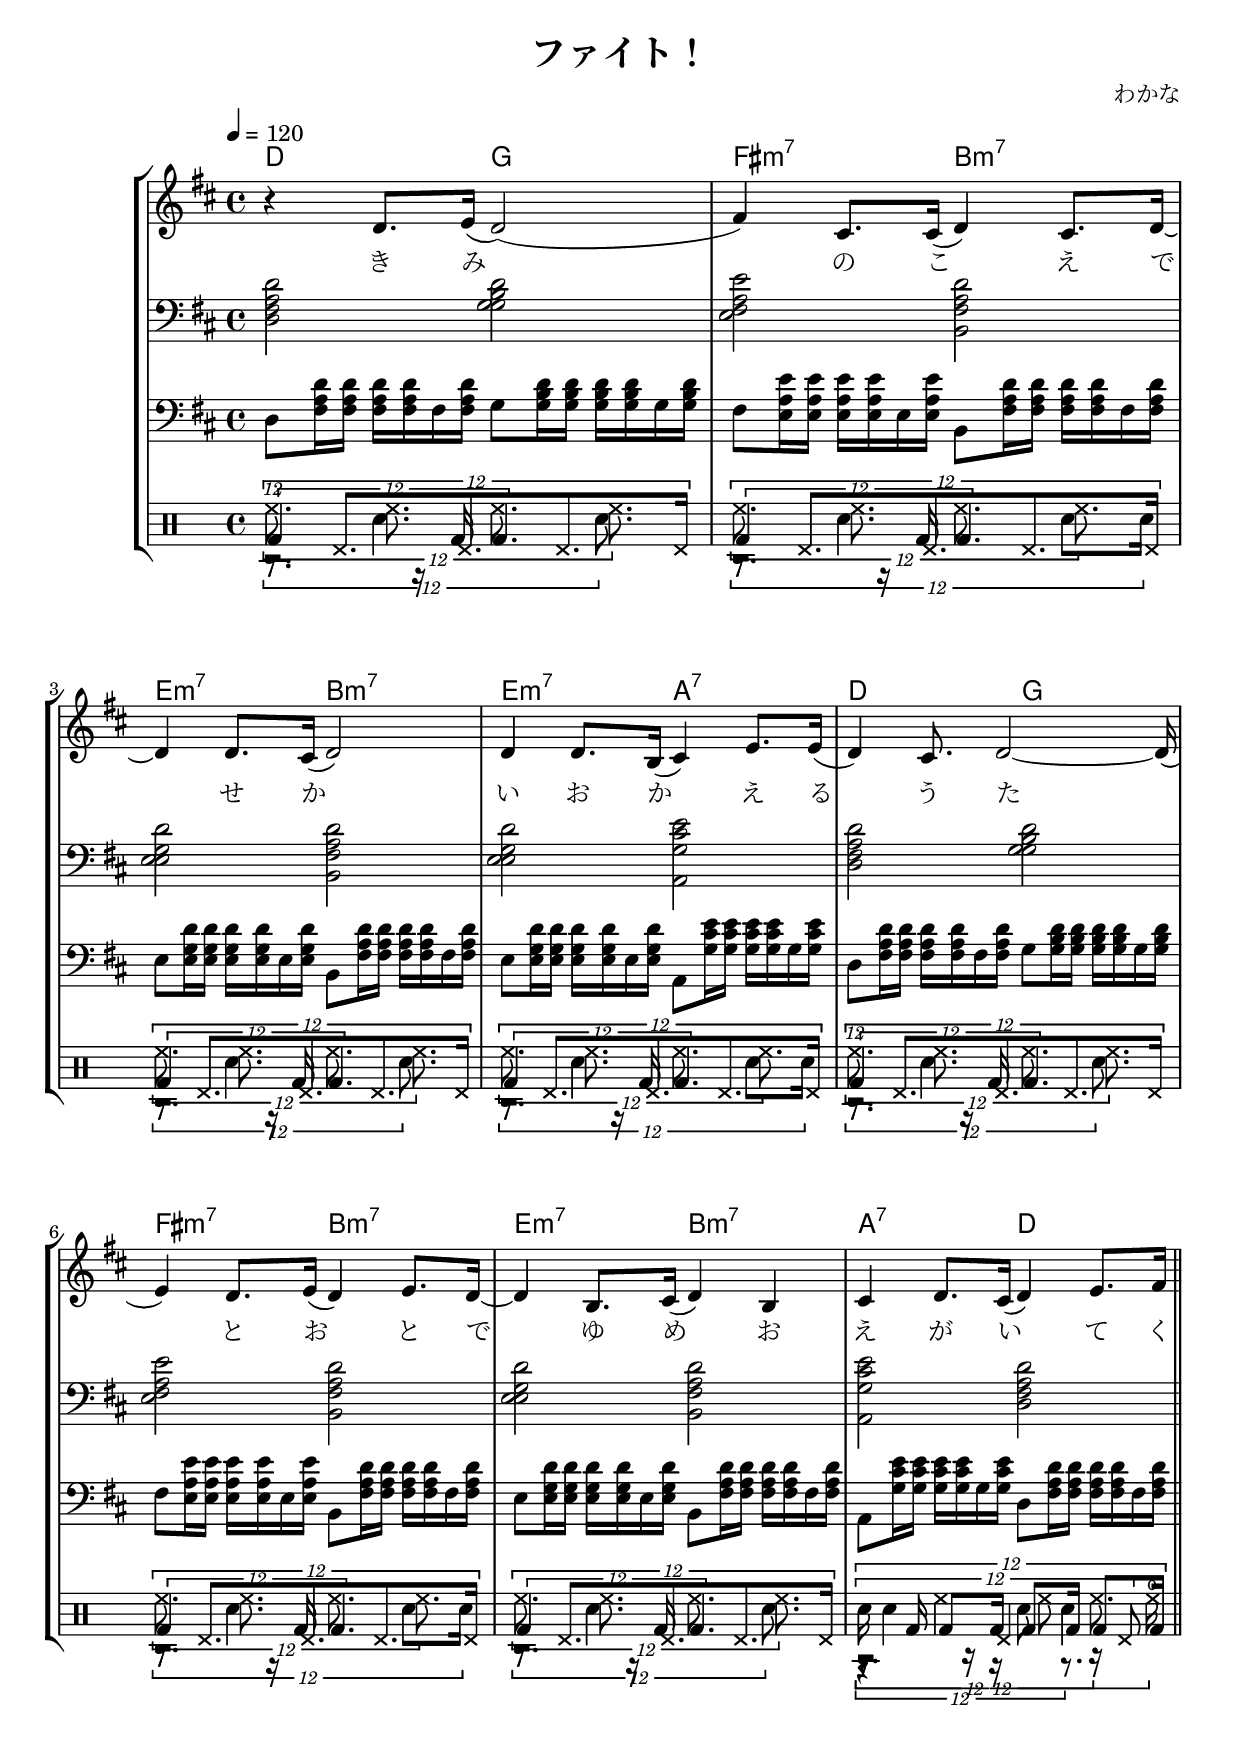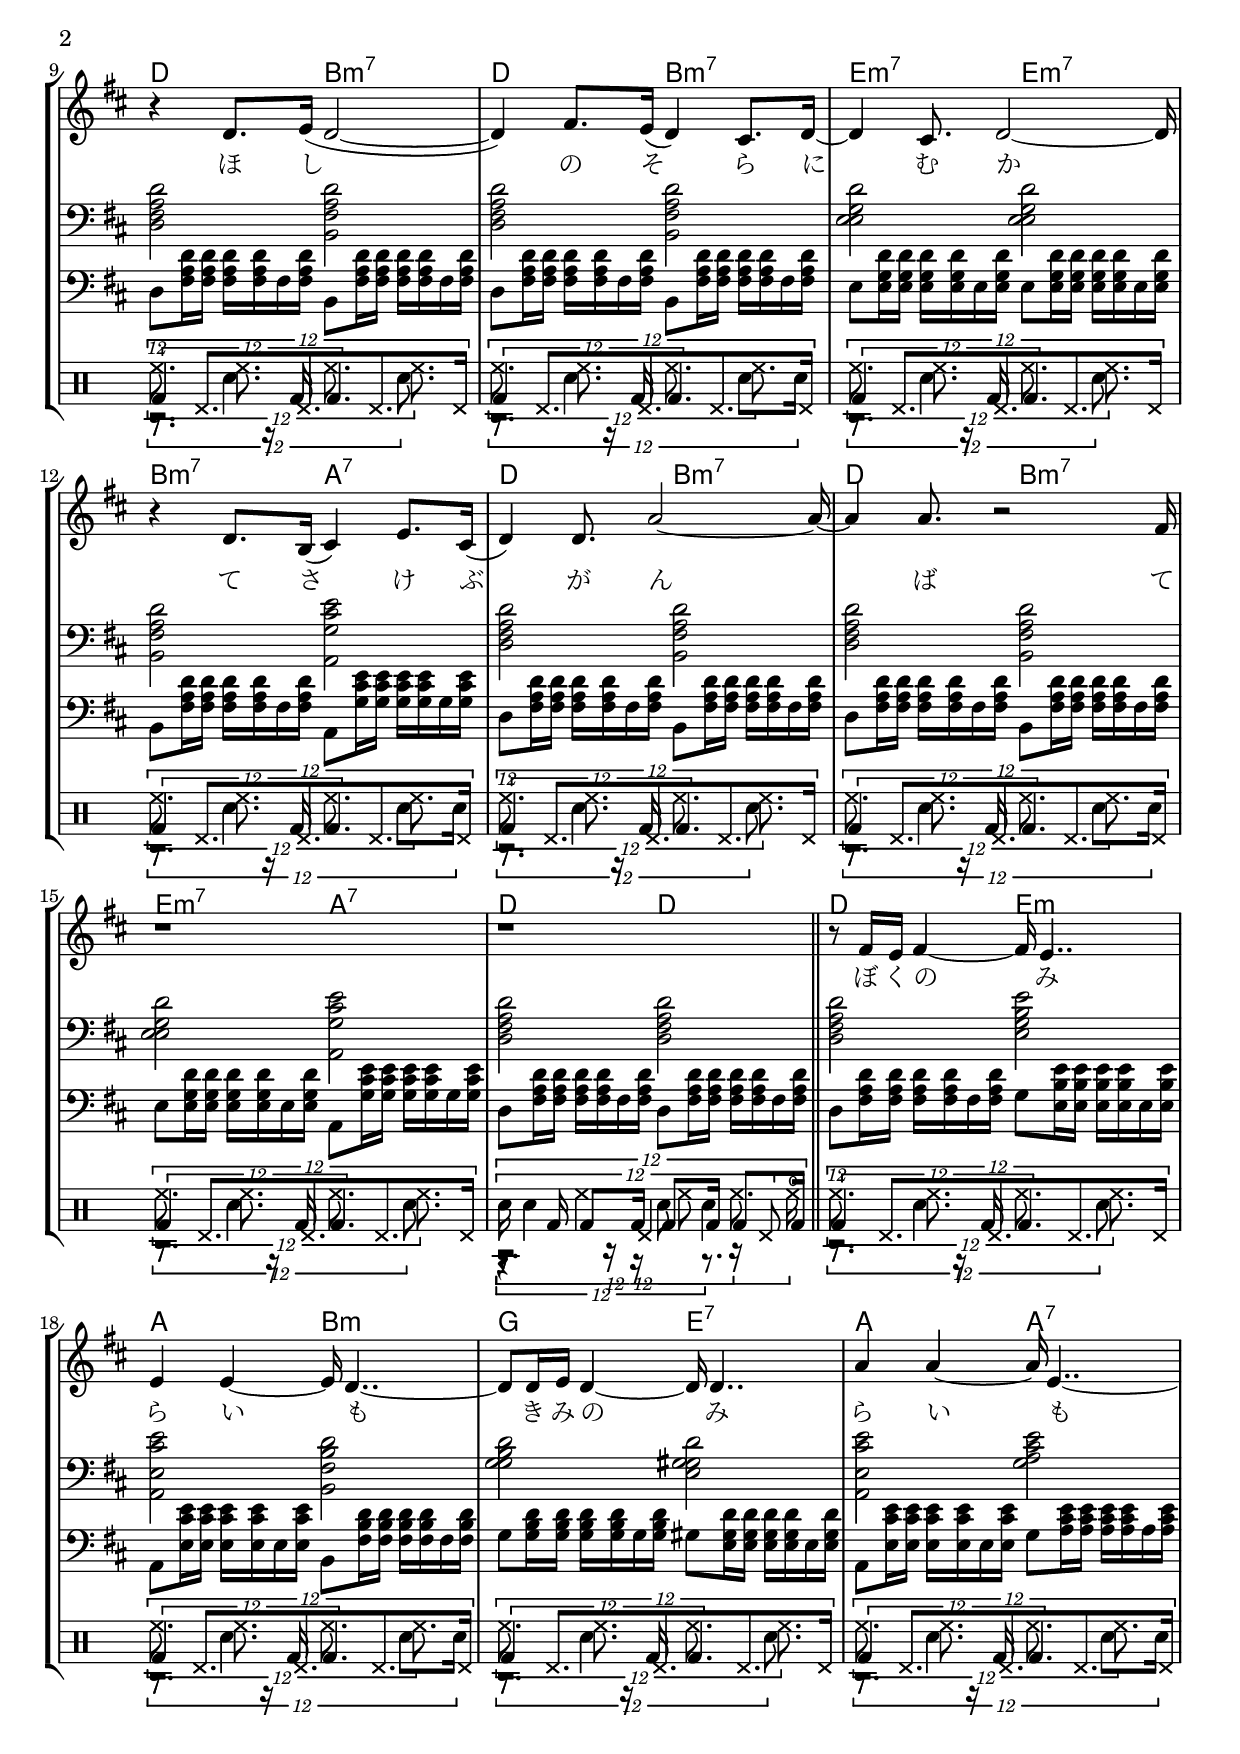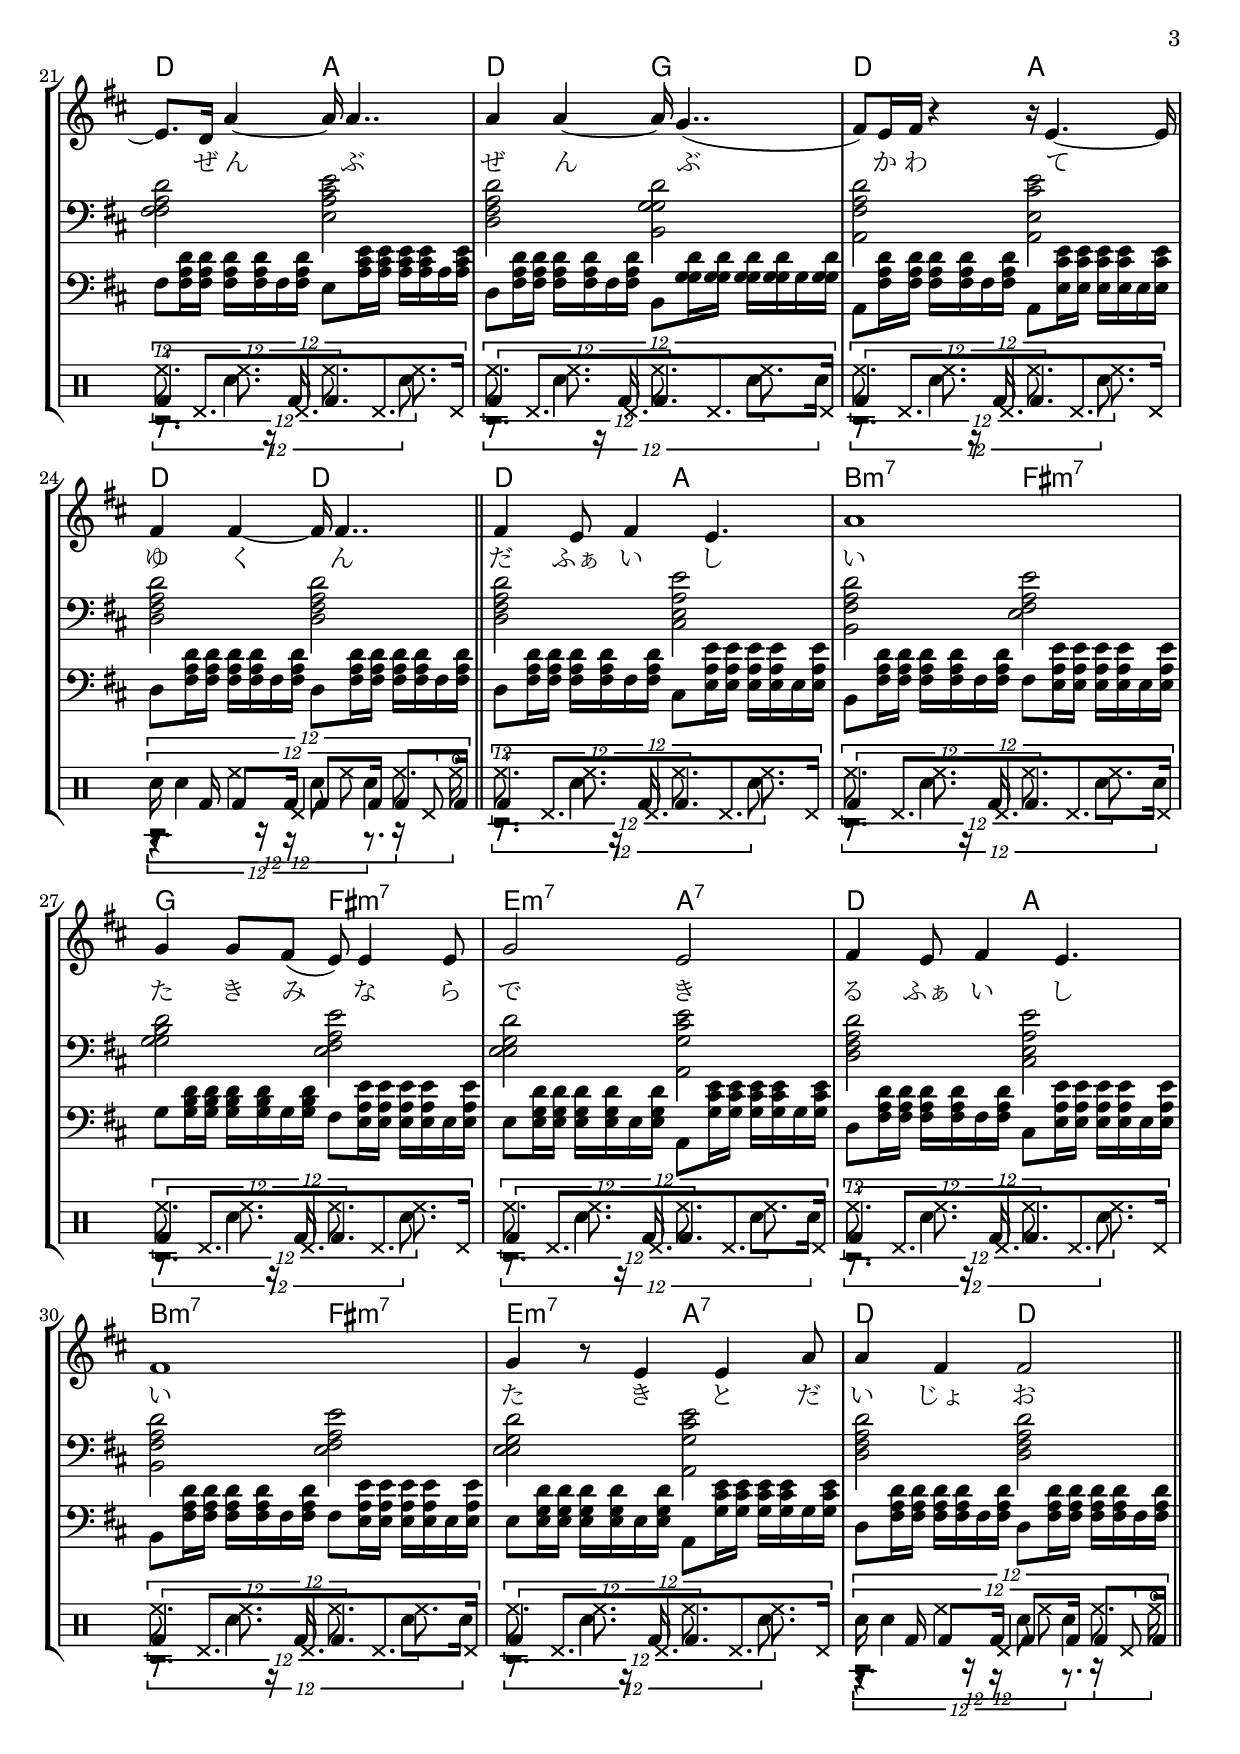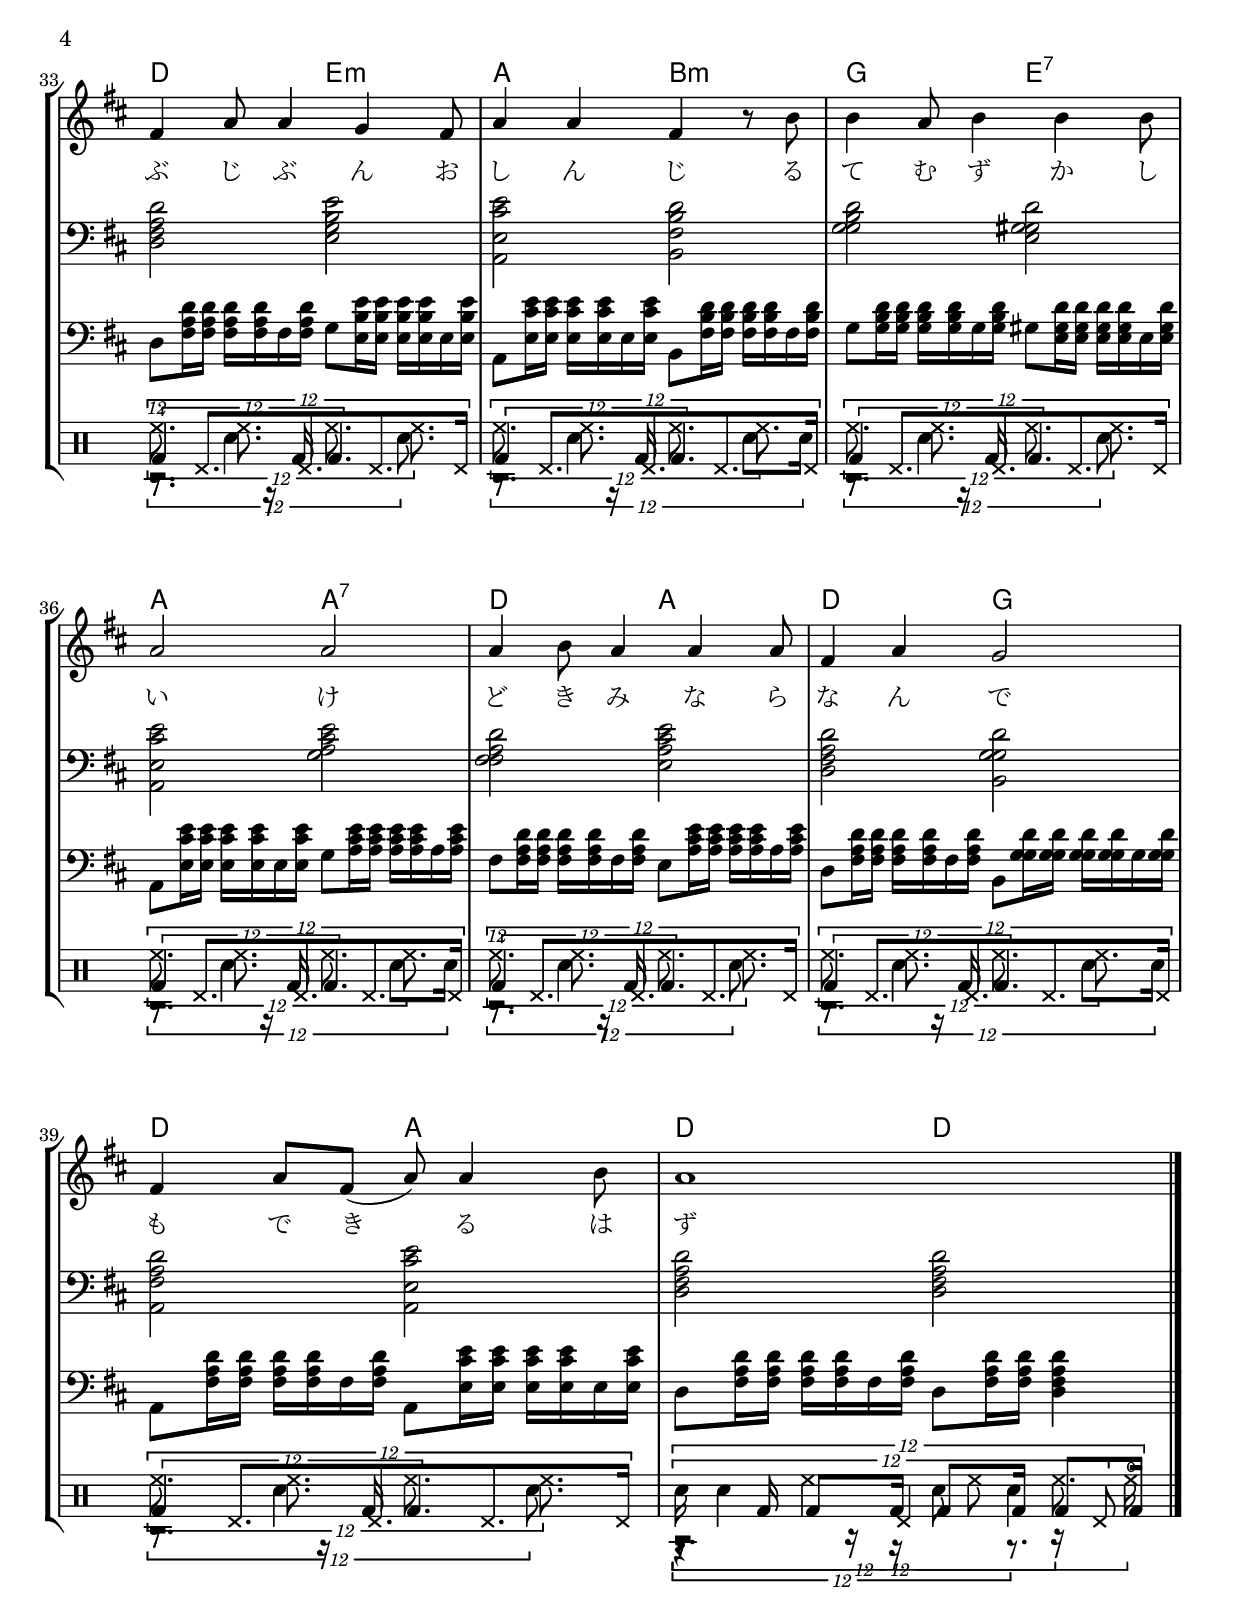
\version "2.12.1"

\header {
	title = \markup {ファイト！}
	composer = \markup \center-column {わかな}
}

harmony = \chordmode {
	d2 g fis:min7 b:min7 e:min7 b:min7 e:min7 a:7 d g fis:min7 b:min7 e:min7 b:min7 a:7 d 

	d b:min7 d b:min7 e:min7 e:min7 b:min7 a:7 d b:min7 d b:min7 e:min7 a:7 d d 

	d e:m a b:m g e:7 a a:7 d a d g d a d d 

	d a b:min7 fis:min7 g fis:min7 e:min7 a:7 d a b:min7 fis:min7 e:min7 a:7 d d 

	d e:m a b:m g e:7 a a:7 d a d g d a d d 
}

melody = {
	\set Staff.midiInstrument = #"fss0.29"
		\key d \major
	\tempo 4 = 120
r4 d'8.  e'16  (d'2) 
	(fis'4)  cis'8.  cis'16  (d'4)  cis'8.  d'16~ 
	d'4  d'8.  cis'16  (d'2) 
	d'4  d'8.  b16  (cis'4)  e'8.  e'16 
	(d'4)  cis'8.  d'2~d'16 
	(e'4)  d'8.  e'16  (d'4)  e'8.  d'16~ 
	d'4  b8.  cis'16  (d'4)  b4 
	cis'4  d'8.  cis'16  (d'4)  e'8.  fis'16
	\set Staff.midiInstrument = #"fss0.29"
	r4 d'8.  e'16  (d'2~ 
	d'4)  fis'8.  e'16  (d'4)  cis'8.  d'16~ 
	d'4  cis'8.  d'2~d'16 
	r4  d'8.  b16  (cis'4)  e'8.  cis'16 
	(d'4)  d'8.  a'2~a'16~ 
	a'4  a'8.  r2  fis'16
	r1 r1 	\set Staff.midiInstrument = #"fss0.29"
	r8 fis'16  e'16  fis'4~fis'16  e'4.. 
	e'4  e'4~e'16  d'4..~ 
	d'8  d'16  e'16  d'4~d'16  d'4.. 
	a'4  a'4~a'16  e'4..~ 
	e'8.  d'16  a'4~a'16  a'4.. 
	a'4  a'4~a'16  g'4.. 
	(fis'8)  e'16  fis'16  r4~r16  e'4.  e'16 
	fis'4  fis'4~fis'16  fis'4..
	\set Staff.midiInstrument = #"fss0.29"
	 fis'4  e'8  fis'4  e'4. 
	a'1 
	g'4  g'8  fis'8  (e'8)  e'4  e'8 
	g'2  e'2 
	fis'4  e'8  fis'4  e'4. 
	fis'1 
	g'4  r8  e'4  e'4  a'8 
	a'4  fis'4  fis'2
	\set Staff.midiInstrument = #"fss0.29"
	 fis'4  a'8  a'4  g'4  fis'8 
	a'4  a'4  fis'4  r8  b'8 
	b'4  a'8  b'4  b'4  b'8 
	a'2  a'2 
	a'4  b'8  a'4  a'4  a'8 
	fis'4  a'4  g'2 
	fis'4  a'8  fis'8  (a'8)  a'4  b'8 
	a'1
	\bar "|."
}

words = \lyricmode {
	き  み  の  こ  え  で  せ  か  い  お  か  え  る  う  た  と  お  と  で  ゆ  め  お  え  が  い  て  く  
	ほ  し  の  そ  ら  に  む  か  て  さ  け  ぶ  が  ん  ば  て  
	ぼ  く  の  み  ら  い  も  き  み  の  み  ら  い  も  ぜ  ん  ぶ  ぜ  ん  ぶ  か  わ  て  ゆ  く  ん  だ  
	ふぁ  い  し  い  た  き  み  な  ら  で  き  る  ふぁ  い  し  い  た  き  と  だ  い  じょ  お  ぶ  
	じ  ぶ  ん  お  し  ん  じ  る  て  む  ず  か  し  い  け  ど  き  み  な  ら  な  ん  で  も  で  き  る  は  ず  だ  
}

tempochange = {
	\tempo 4 = 120
	r1 | r1 | r1 | r1 | r1 | r1 | r1 | r1 \bar "||"
	\tempo 4 = 120
	r1 | r1 | r1 | r1 | r1 | r1 | r1 | r1 \bar "||"
	\tempo 4 = 120
	r1 | r1 | r1 | r1 | r1 | r1 | r1 | r1 \bar "||"
	\tempo 4 = 120
	r1 | r1 | r1 | r1 | r1 | r1 | r1 | r1 \bar "||"
	\tempo 4 = 120
	r1 | r1 | r1 | r1 | r1 | r1 | r1 | r1 \bar "|."
}

mainacc = {
	\clef bass
	\set Staff.midiInstrument = #"Pad 3 (polysynth)"
	\key d \major
	\tempo 4 = 120
	<d fis a d'>2
	<g g b d'>2
	<fis e a e'>2
	<b, fis a d'>2
	<e e g d'>2
	<b, fis a d'>2
	<e e g d'>2
	<a, g cis' e'>2
	<d fis a d'>2
	<g g b d'>2
	<fis e a e'>2
	<b, fis a d'>2
	<e e g d'>2
	<b, fis a d'>2
	<a, g cis' e'>2
	<d fis a d'>2
	\bar "||"

	\set Staff.midiInstrument = #"Pad 3 (polysynth)"
	<d fis a d'>2
	<b, fis a d'>2
	<d fis a d'>2
	<b, fis a d'>2
	<e e g d'>2
	<e e g d'>2
	<b, fis a d'>2
	<a, g cis' e'>2
	<d fis a d'>2
	<b, fis a d'>2
	<d fis a d'>2
	<b, fis a d'>2
	<e e g d'>2
	<a, g cis' e'>2
	<d fis a d'>2
	<d fis a d'>2
	\bar "||"

	\set Staff.midiInstrument = #"Pad 3 (polysynth)"
	<d fis a d'>2
	<g e b e'>2
	<a, e cis' e'>2
	<b, fis b d'>2
	<g g b d'>2
	<gis e gis d'>2
	<a, e cis' e'>2
	<g a cis' e'>2
	<fis fis a d'>2
	<e a cis' e'>2
	<d fis a d'>2
	<b, g g d'>2
	<a, fis a d'>2
	<a, e cis' e'>2
	<d fis a d'>2
	<d fis a d'>2
	\bar "||"

	\set Staff.midiInstrument = #"Pad 3 (polysynth)"
	<d fis a d'>2
	<cis e a e'>2
	<b, fis a d'>2
	<fis e a e'>2
	<g g b d'>2
	<fis e a e'>2
	<e e g d'>2
	<a, g cis' e'>2
	<d fis a d'>2
	<cis e a e'>2
	<b, fis a d'>2
	<fis e a e'>2
	<e e g d'>2
	<a, g cis' e'>2
	<d fis a d'>2
	<d fis a d'>2
	\bar "||"

	\set Staff.midiInstrument = #"Pad 3 (polysynth)"
	<d fis a d'>2
	<g e b e'>2
	<a, e cis' e'>2
	<b, fis b d'>2
	<g g b d'>2
	<gis e gis d'>2
	<a, e cis' e'>2
	<g a cis' e'>2
	<fis fis a d'>2
	<e a cis' e'>2
	<d fis a d'>2
	<b, g g d'>2
	<a, fis a d'>2
	<a, e cis' e'>2
	<d fis a d'>2
	<d fis a d'>2
	\bar "|."
}

subacc = {
	\clef bass
	\set Staff.midiInstrument = #"Lead 6 (voice)"
	\key d \major
	\tempo 4 = 120
	d8 <fis a d'>16 <fis a d'>16   <fis a d'>16 <fis a d'>16   fis16 <fis a d'>16
	g8 <g b d'>16 <g b d'>16   <g b d'>16 <g b d'>16   g16 <g b d'>16
	fis8 <e a e'>16 <e a e'>16   <e a e'>16 <e a e'>16   e16 <e a e'>16
	b,8 <fis a d'>16 <fis a d'>16   <fis a d'>16 <fis a d'>16   fis16 <fis a d'>16
	e8 <e g d'>16 <e g d'>16   <e g d'>16 <e g d'>16   e16 <e g d'>16
	b,8 <fis a d'>16 <fis a d'>16   <fis a d'>16 <fis a d'>16   fis16 <fis a d'>16
	e8 <e g d'>16 <e g d'>16   <e g d'>16 <e g d'>16   e16 <e g d'>16
	a,8 <g cis' e'>16 <g cis' e'>16   <g cis' e'>16 <g cis' e'>16   g16 <g cis' e'>16
	d8 <fis a d'>16 <fis a d'>16   <fis a d'>16 <fis a d'>16   fis16 <fis a d'>16
	g8 <g b d'>16 <g b d'>16   <g b d'>16 <g b d'>16   g16 <g b d'>16
	fis8 <e a e'>16 <e a e'>16   <e a e'>16 <e a e'>16   e16 <e a e'>16
	b,8 <fis a d'>16 <fis a d'>16   <fis a d'>16 <fis a d'>16   fis16 <fis a d'>16
	e8 <e g d'>16 <e g d'>16   <e g d'>16 <e g d'>16   e16 <e g d'>16
	b,8 <fis a d'>16 <fis a d'>16   <fis a d'>16 <fis a d'>16   fis16 <fis a d'>16
	a,8 <g cis' e'>16 <g cis' e'>16   <g cis' e'>16 <g cis' e'>16   g16 <g cis' e'>16
	d8 <fis a d'>16 <fis a d'>16   <fis a d'>16 <fis a d'>16   fis16 <fis a d'>16
	\bar "||"

	\set Staff.midiInstrument = #"Lead 6 (voice)"
	d8 <fis a d'>16 <fis a d'>16   <fis a d'>16 <fis a d'>16   fis16 <fis a d'>16
	b,8 <fis a d'>16 <fis a d'>16   <fis a d'>16 <fis a d'>16   fis16 <fis a d'>16
	d8 <fis a d'>16 <fis a d'>16   <fis a d'>16 <fis a d'>16   fis16 <fis a d'>16
	b,8 <fis a d'>16 <fis a d'>16   <fis a d'>16 <fis a d'>16   fis16 <fis a d'>16
	e8 <e g d'>16 <e g d'>16   <e g d'>16 <e g d'>16   e16 <e g d'>16
	e8 <e g d'>16 <e g d'>16   <e g d'>16 <e g d'>16   e16 <e g d'>16
	b,8 <fis a d'>16 <fis a d'>16   <fis a d'>16 <fis a d'>16   fis16 <fis a d'>16
	a,8 <g cis' e'>16 <g cis' e'>16   <g cis' e'>16 <g cis' e'>16   g16 <g cis' e'>16
	d8 <fis a d'>16 <fis a d'>16   <fis a d'>16 <fis a d'>16   fis16 <fis a d'>16
	b,8 <fis a d'>16 <fis a d'>16   <fis a d'>16 <fis a d'>16   fis16 <fis a d'>16
	d8 <fis a d'>16 <fis a d'>16   <fis a d'>16 <fis a d'>16   fis16 <fis a d'>16
	b,8 <fis a d'>16 <fis a d'>16   <fis a d'>16 <fis a d'>16   fis16 <fis a d'>16
	e8 <e g d'>16 <e g d'>16   <e g d'>16 <e g d'>16   e16 <e g d'>16
	a,8 <g cis' e'>16 <g cis' e'>16   <g cis' e'>16 <g cis' e'>16   g16 <g cis' e'>16
	d8 <fis a d'>16 <fis a d'>16   <fis a d'>16 <fis a d'>16   fis16 <fis a d'>16
	d8 <fis a d'>16 <fis a d'>16   <fis a d'>16 <fis a d'>16   fis16 <fis a d'>16
	\bar "||"

	\set Staff.midiInstrument = #"Lead 6 (voice)"
	d8 <fis a d'>16 <fis a d'>16   <fis a d'>16 <fis a d'>16   fis16 <fis a d'>16
	g8 <e b e'>16 <e b e'>16   <e b e'>16 <e b e'>16   e16 <e b e'>16
	a,8 <e cis' e'>16 <e cis' e'>16   <e cis' e'>16 <e cis' e'>16   e16 <e cis' e'>16
	b,8 <fis b d'>16 <fis b d'>16   <fis b d'>16 <fis b d'>16   fis16 <fis b d'>16
	g8 <g b d'>16 <g b d'>16   <g b d'>16 <g b d'>16   g16 <g b d'>16
	gis8 <e gis d'>16 <e gis d'>16   <e gis d'>16 <e gis d'>16   e16 <e gis d'>16
	a,8 <e cis' e'>16 <e cis' e'>16   <e cis' e'>16 <e cis' e'>16   e16 <e cis' e'>16
	g8 <a cis' e'>16 <a cis' e'>16   <a cis' e'>16 <a cis' e'>16   a16 <a cis' e'>16
	fis8 <fis a d'>16 <fis a d'>16   <fis a d'>16 <fis a d'>16   fis16 <fis a d'>16
	e8 <a cis' e'>16 <a cis' e'>16   <a cis' e'>16 <a cis' e'>16   a16 <a cis' e'>16
	d8 <fis a d'>16 <fis a d'>16   <fis a d'>16 <fis a d'>16   fis16 <fis a d'>16
	b,8 <g g d'>16 <g g d'>16   <g g d'>16 <g g d'>16   g16 <g g d'>16
	a,8 <fis a d'>16 <fis a d'>16   <fis a d'>16 <fis a d'>16   fis16 <fis a d'>16
	a,8 <e cis' e'>16 <e cis' e'>16   <e cis' e'>16 <e cis' e'>16   e16 <e cis' e'>16
	d8 <fis a d'>16 <fis a d'>16   <fis a d'>16 <fis a d'>16   fis16 <fis a d'>16
	d8 <fis a d'>16 <fis a d'>16   <fis a d'>16 <fis a d'>16   fis16 <fis a d'>16
	\bar "||"

	\set Staff.midiInstrument = #"Lead 6 (voice)"
	d8 <fis a d'>16 <fis a d'>16   <fis a d'>16 <fis a d'>16   fis16 <fis a d'>16
	cis8 <e a e'>16 <e a e'>16   <e a e'>16 <e a e'>16   e16 <e a e'>16
	b,8 <fis a d'>16 <fis a d'>16   <fis a d'>16 <fis a d'>16   fis16 <fis a d'>16
	fis8 <e a e'>16 <e a e'>16   <e a e'>16 <e a e'>16   e16 <e a e'>16
	g8 <g b d'>16 <g b d'>16   <g b d'>16 <g b d'>16   g16 <g b d'>16
	fis8 <e a e'>16 <e a e'>16   <e a e'>16 <e a e'>16   e16 <e a e'>16
	e8 <e g d'>16 <e g d'>16   <e g d'>16 <e g d'>16   e16 <e g d'>16
	a,8 <g cis' e'>16 <g cis' e'>16   <g cis' e'>16 <g cis' e'>16   g16 <g cis' e'>16
	d8 <fis a d'>16 <fis a d'>16   <fis a d'>16 <fis a d'>16   fis16 <fis a d'>16
	cis8 <e a e'>16 <e a e'>16   <e a e'>16 <e a e'>16   e16 <e a e'>16
	b,8 <fis a d'>16 <fis a d'>16   <fis a d'>16 <fis a d'>16   fis16 <fis a d'>16
	fis8 <e a e'>16 <e a e'>16   <e a e'>16 <e a e'>16   e16 <e a e'>16
	e8 <e g d'>16 <e g d'>16   <e g d'>16 <e g d'>16   e16 <e g d'>16
	a,8 <g cis' e'>16 <g cis' e'>16   <g cis' e'>16 <g cis' e'>16   g16 <g cis' e'>16
	d8 <fis a d'>16 <fis a d'>16   <fis a d'>16 <fis a d'>16   fis16 <fis a d'>16
	d8 <fis a d'>16 <fis a d'>16   <fis a d'>16 <fis a d'>16   fis16 <fis a d'>16
	\bar "||"

	\set Staff.midiInstrument = #"Lead 6 (voice)"
	d8 <fis a d'>16 <fis a d'>16   <fis a d'>16 <fis a d'>16   fis16 <fis a d'>16
	g8 <e b e'>16 <e b e'>16   <e b e'>16 <e b e'>16   e16 <e b e'>16
	a,8 <e cis' e'>16 <e cis' e'>16   <e cis' e'>16 <e cis' e'>16   e16 <e cis' e'>16
	b,8 <fis b d'>16 <fis b d'>16   <fis b d'>16 <fis b d'>16   fis16 <fis b d'>16
	g8 <g b d'>16 <g b d'>16   <g b d'>16 <g b d'>16   g16 <g b d'>16
	gis8 <e gis d'>16 <e gis d'>16   <e gis d'>16 <e gis d'>16   e16 <e gis d'>16
	a,8 <e cis' e'>16 <e cis' e'>16   <e cis' e'>16 <e cis' e'>16   e16 <e cis' e'>16
	g8 <a cis' e'>16 <a cis' e'>16   <a cis' e'>16 <a cis' e'>16   a16 <a cis' e'>16
	fis8 <fis a d'>16 <fis a d'>16   <fis a d'>16 <fis a d'>16   fis16 <fis a d'>16
	e8 <a cis' e'>16 <a cis' e'>16   <a cis' e'>16 <a cis' e'>16   a16 <a cis' e'>16
	d8 <fis a d'>16 <fis a d'>16   <fis a d'>16 <fis a d'>16   fis16 <fis a d'>16
	b,8 <g g d'>16 <g g d'>16   <g g d'>16 <g g d'>16   g16 <g g d'>16
	a,8 <fis a d'>16 <fis a d'>16   <fis a d'>16 <fis a d'>16   fis16 <fis a d'>16
	a,8 <e cis' e'>16 <e cis' e'>16   <e cis' e'>16 <e cis' e'>16   e16 <e cis' e'>16
	d8 <fis a d'>16 <fis a d'>16   <fis a d'>16 <fis a d'>16   fis16 <fis a d'>16
	d8 <fis a d'>16 <fis a d'>16 <d fis a d'>4
	\bar "|."
}

percA = {
	\drummode {
	\times 16/12{ hh8. hh8. hh8. hh8. } |\times 16/12{ hh8. hh8. hh8. hh8. } |\times 16/12{ hh8. hh8. hh8. hh8. } |\times 16/12{ hh8. hh8. hh8. hh8. } |\times 16/12{ hh8. hh8. hh8. hh8. } |\times 16/12{ hh8. hh8. hh8. hh8. } |\times 16/12{ hh8. hh8. hh8. hh8. } |\times 16/12{ r8. hh4 hh8 hh8. } \bar "||"
	\times 16/12{ hh8. hh8. hh8. hh8. } |\times 16/12{ hh8. hh8. hh8. hh8. } |\times 16/12{ hh8. hh8. hh8. hh8. } |\times 16/12{ hh8. hh8. hh8. hh8. } |\times 16/12{ hh8. hh8. hh8. hh8. } |\times 16/12{ hh8. hh8. hh8. hh8. } |\times 16/12{ hh8. hh8. hh8. hh8. } |\times 16/12{ r8. hh4 hh8 hh8. } \bar "||"
	\times 16/12{ hh8. hh8. hh8. hh8. } |\times 16/12{ hh8. hh8. hh8. hh8. } |\times 16/12{ hh8. hh8. hh8. hh8. } |\times 16/12{ hh8. hh8. hh8. hh8. } |\times 16/12{ hh8. hh8. hh8. hh8. } |\times 16/12{ hh8. hh8. hh8. hh8. } |\times 16/12{ hh8. hh8. hh8. hh8. } |\times 16/12{ r8. hh4 hh8 hh8. } \bar "||"
	\times 16/12{ hh8. hh8. hh8. hh8. } |\times 16/12{ hh8. hh8. hh8. hh8. } |\times 16/12{ hh8. hh8. hh8. hh8. } |\times 16/12{ hh8. hh8. hh8. hh8. } |\times 16/12{ hh8. hh8. hh8. hh8. } |\times 16/12{ hh8. hh8. hh8. hh8. } |\times 16/12{ hh8. hh8. hh8. hh8. } |\times 16/12{ r8. hh4 hh8 hh8. } \bar "||"
	\times 16/12{ hh8. hh8. hh8. hh8. } |\times 16/12{ hh8. hh8. hh8. hh8. } |\times 16/12{ hh8. hh8. hh8. hh8. } |\times 16/12{ hh8. hh8. hh8. hh8. } |\times 16/12{ hh8. hh8. hh8. hh8. } |\times 16/12{ hh8. hh8. hh8. hh8. } |\times 16/12{ hh8. hh8. hh8. hh8. } |\times 16/12{ r8. hh4 hh8 hh8. } \bar "|."
	}
}

percB = {
	\drummode {
	\times 16/12{ r8. sn4. sn8. } |\times 16/12{ r8. sn4. sn8 sn16 } |\times 16/12{ r8. sn4. sn8. } |\times 16/12{ r8. sn4. sn8 sn16 } |\times 16/12{ r8. sn4. sn8. } |\times 16/12{ r8. sn4. sn8 sn16 } |\times 16/12{ r8. sn4. sn8. } |\times 16/12{ sn16 sn4 r16 sn8 sn4 } \bar "||"
	\times 16/12{ r8. sn4. sn8. } |\times 16/12{ r8. sn4. sn8 sn16 } |\times 16/12{ r8. sn4. sn8. } |\times 16/12{ r8. sn4. sn8 sn16 } |\times 16/12{ r8. sn4. sn8. } |\times 16/12{ r8. sn4. sn8 sn16 } |\times 16/12{ r8. sn4. sn8. } |\times 16/12{ sn16 sn4 r16 sn8 sn4 } \bar "||"
	\times 16/12{ r8. sn4. sn8. } |\times 16/12{ r8. sn4. sn8 sn16 } |\times 16/12{ r8. sn4. sn8. } |\times 16/12{ r8. sn4. sn8 sn16 } |\times 16/12{ r8. sn4. sn8. } |\times 16/12{ r8. sn4. sn8 sn16 } |\times 16/12{ r8. sn4. sn8. } |\times 16/12{ sn16 sn4 r16 sn8 sn4 } \bar "||"
	\times 16/12{ r8. sn4. sn8. } |\times 16/12{ r8. sn4. sn8 sn16 } |\times 16/12{ r8. sn4. sn8. } |\times 16/12{ r8. sn4. sn8 sn16 } |\times 16/12{ r8. sn4. sn8. } |\times 16/12{ r8. sn4. sn8 sn16 } |\times 16/12{ r8. sn4. sn8. } |\times 16/12{ sn16 sn4 r16 sn8 sn4 } \bar "||"
	\times 16/12{ r8. sn4. sn8. } |\times 16/12{ r8. sn4. sn8 sn16 } |\times 16/12{ r8. sn4. sn8. } |\times 16/12{ r8. sn4. sn8 sn16 } |\times 16/12{ r8. sn4. sn8. } |\times 16/12{ r8. sn4. sn8 sn16 } |\times 16/12{ r8. sn4. sn8. } |\times 16/12{ sn16 sn4 r16 sn8 sn4 } \bar "|."
	}
}

percC = {
	\drummode {
	\times 16/12{ bd4 r16 bd16 bd4. } |\times 16/12{ bd4 r16 bd16 bd4. } |\times 16/12{ bd4 r16 bd16 bd4. } |\times 16/12{ bd4 r16 bd16 bd4. } |\times 16/12{ bd4 r16 bd16 bd4. } |\times 16/12{ bd4 r16 bd16 bd4. } |\times 16/12{ bd4 r16 bd16 bd4. } |\times 16/12{ r8 bd16 bd8 bd16 bd8 bd16 bd8 bd16 } \bar "||"
	\times 16/12{ bd4 r16 bd16 bd4. } |\times 16/12{ bd4 r16 bd16 bd4. } |\times 16/12{ bd4 r16 bd16 bd4. } |\times 16/12{ bd4 r16 bd16 bd4. } |\times 16/12{ bd4 r16 bd16 bd4. } |\times 16/12{ bd4 r16 bd16 bd4. } |\times 16/12{ bd4 r16 bd16 bd4. } |\times 16/12{ r8 bd16 bd8 bd16 bd8 bd16 bd8 bd16 } \bar "||"
	\times 16/12{ bd4 r16 bd16 bd4. } |\times 16/12{ bd4 r16 bd16 bd4. } |\times 16/12{ bd4 r16 bd16 bd4. } |\times 16/12{ bd4 r16 bd16 bd4. } |\times 16/12{ bd4 r16 bd16 bd4. } |\times 16/12{ bd4 r16 bd16 bd4. } |\times 16/12{ bd4 r16 bd16 bd4. } |\times 16/12{ r8 bd16 bd8 bd16 bd8 bd16 bd8 bd16 } \bar "||"
	\times 16/12{ bd4 r16 bd16 bd4. } |\times 16/12{ bd4 r16 bd16 bd4. } |\times 16/12{ bd4 r16 bd16 bd4. } |\times 16/12{ bd4 r16 bd16 bd4. } |\times 16/12{ bd4 r16 bd16 bd4. } |\times 16/12{ bd4 r16 bd16 bd4. } |\times 16/12{ bd4 r16 bd16 bd4. } |\times 16/12{ r8 bd16 bd8 bd16 bd8 bd16 bd8 bd16 } \bar "||"
	\times 16/12{ bd4 r16 bd16 bd4. } |\times 16/12{ bd4 r16 bd16 bd4. } |\times 16/12{ bd4 r16 bd16 bd4. } |\times 16/12{ bd4 r16 bd16 bd4. } |\times 16/12{ bd4 r16 bd16 bd4. } |\times 16/12{ bd4 r16 bd16 bd4. } |\times 16/12{ bd4 r16 bd16 bd4. } |\times 16/12{ r8 bd16 bd8 bd16 bd8 bd16 bd8 bd16 } \bar "|."
	}
}

percD = {
	\drummode {
	\times 16/12{ r8 hhp8. hhp8. hhp8. hhp16 } |\times 16/12{ r8 hhp8. hhp8. hhp8. hhp16 } |\times 16/12{ r8 hhp8. hhp8. hhp8. hhp16 } |\times 16/12{ r8 hhp8. hhp8. hhp8. hhp16 } |\times 16/12{ r8 hhp8. hhp8. hhp8. hhp16 } |\times 16/12{ r8 hhp8. hhp8. hhp8. hhp16 } |\times 16/12{ r8 hhp8. hhp8. hhp8. hhp16 } |\times 16/12{ r4 r16 hhp4 r16 hhp8 } \bar "||"
	\times 16/12{ r8 hhp8. hhp8. hhp8. hhp16 } |\times 16/12{ r8 hhp8. hhp8. hhp8. hhp16 } |\times 16/12{ r8 hhp8. hhp8. hhp8. hhp16 } |\times 16/12{ r8 hhp8. hhp8. hhp8. hhp16 } |\times 16/12{ r8 hhp8. hhp8. hhp8. hhp16 } |\times 16/12{ r8 hhp8. hhp8. hhp8. hhp16 } |\times 16/12{ r8 hhp8. hhp8. hhp8. hhp16 } |\times 16/12{ r4 r16 hhp4 r16 hhp8 } \bar "||"
	\times 16/12{ r8 hhp8. hhp8. hhp8. hhp16 } |\times 16/12{ r8 hhp8. hhp8. hhp8. hhp16 } |\times 16/12{ r8 hhp8. hhp8. hhp8. hhp16 } |\times 16/12{ r8 hhp8. hhp8. hhp8. hhp16 } |\times 16/12{ r8 hhp8. hhp8. hhp8. hhp16 } |\times 16/12{ r8 hhp8. hhp8. hhp8. hhp16 } |\times 16/12{ r8 hhp8. hhp8. hhp8. hhp16 } |\times 16/12{ r4 r16 hhp4 r16 hhp8 } \bar "||"
	\times 16/12{ r8 hhp8. hhp8. hhp8. hhp16 } |\times 16/12{ r8 hhp8. hhp8. hhp8. hhp16 } |\times 16/12{ r8 hhp8. hhp8. hhp8. hhp16 } |\times 16/12{ r8 hhp8. hhp8. hhp8. hhp16 } |\times 16/12{ r8 hhp8. hhp8. hhp8. hhp16 } |\times 16/12{ r8 hhp8. hhp8. hhp8. hhp16 } |\times 16/12{ r8 hhp8. hhp8. hhp8. hhp16 } |\times 16/12{ r4 r16 hhp4 r16 hhp8 } \bar "||"
	\times 16/12{ r8 hhp8. hhp8. hhp8. hhp16 } |\times 16/12{ r8 hhp8. hhp8. hhp8. hhp16 } |\times 16/12{ r8 hhp8. hhp8. hhp8. hhp16 } |\times 16/12{ r8 hhp8. hhp8. hhp8. hhp16 } |\times 16/12{ r8 hhp8. hhp8. hhp8. hhp16 } |\times 16/12{ r8 hhp8. hhp8. hhp8. hhp16 } |\times 16/12{ r8 hhp8. hhp8. hhp8. hhp16 } |\times 16/12{ r4 r16 hhp4 r16 hhp8 } \bar "|."
	}
}

percE = {
	\drummode {
	\times 16/12{ r2. } |r1 |r1 |r1 |\times 16/12{ r2. } |r1 |r1 |\times 16/12{ r2 r8. hho16 } \bar "||"
	\times 16/12{ r2. } |r1 |r1 |r1 |\times 16/12{ r2. } |r1 |r1 |\times 16/12{ r2 r8. hho16 } \bar "||"
	\times 16/12{ r2. } |r1 |r1 |r1 |\times 16/12{ r2. } |r1 |r1 |\times 16/12{ r2 r8. hho16 } \bar "||"
	\times 16/12{ r2. } |r1 |r1 |r1 |\times 16/12{ r2. } |r1 |r1 |\times 16/12{ r2 r8. hho16 } \bar "||"
	\times 16/12{ r2. } |r1 |r1 |r1 |\times 16/12{ r2. } |r1 |r1 |\times 16/12{ r2 r8. hho16 } \bar "|."
	}
}

\score {
	<<
		\new StaffGroup <<
			\new ChordNames {\harmony}
			\new Voice = "melody" {\melody}
			\new Lyrics \lyricsto "melody" \words
			\new Staff = "mainacc" {\mainacc}
			\new Staff = "subacc" {\subacc}
			\new DrumStaff <<
				\new DrumVoice {\percA}
				\new DrumVoice {\percB}
				\new DrumVoice {\percC}
				\new DrumVoice {\percD}
				\new DrumVoice {\percE}
			>>
		>>
	>>
	\layout { }
}
